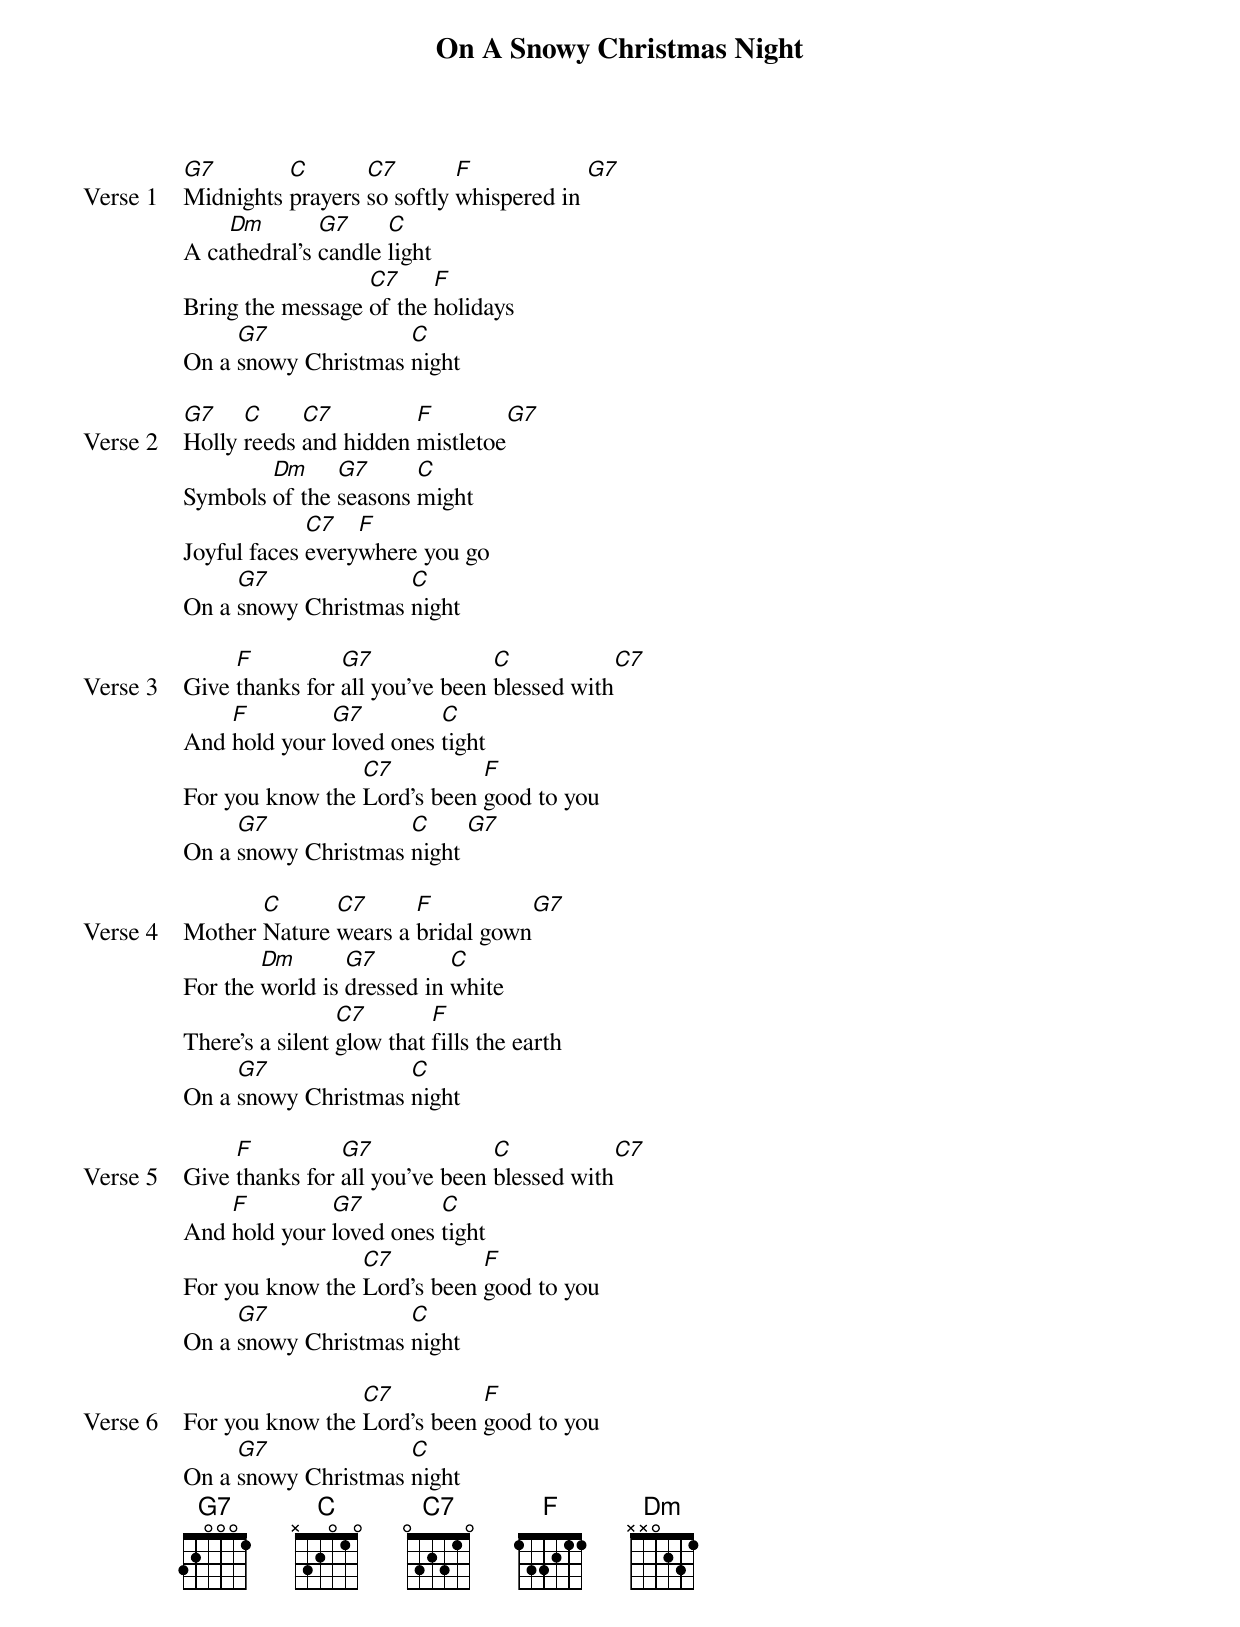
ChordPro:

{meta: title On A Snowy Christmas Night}
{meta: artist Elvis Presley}
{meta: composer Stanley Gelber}
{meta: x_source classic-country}
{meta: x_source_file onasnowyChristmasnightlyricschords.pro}
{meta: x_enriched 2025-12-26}

{start_of_verse: Verse 1}
[G7]Midnights [C]prayers [C7]so softly [F]whispered in [G7]
A ca[Dm]thedral's [G7]candle [C]light
Bring the message [C7]of the [F]holidays
On a [G7]snowy Christmas [C]night
{end_of_verse}

{start_of_verse: Verse 2}
[G7]Holly [C]reeds [C7]and hidden [F]mistletoe[G7]
Symbols [Dm]of the [G7]seasons [C]might
Joyful faces [C7]every[F]where you go
On a [G7]snowy Christmas [C]night
{end_of_verse}

{start_of_verse: Verse 3}
Give [F]thanks for [G7]all you've been [C]blessed with[C7]
And [F]hold your [G7]loved ones [C]tight
For you know the [C7]Lord's been [F]good to you
On a [G7]snowy Christmas [C]night [G7]
{end_of_verse}

{start_of_verse: Verse 4}
Mother [C]Nature [C7]wears a [F]bridal gown[G7]
For the [Dm]world is [G7]dressed in [C]white
There's a silent [C7]glow that [F]fills the earth
On a [G7]snowy Christmas [C]night
{end_of_verse}

{start_of_verse: Verse 5}
Give [F]thanks for [G7]all you've been [C]blessed with[C7]
And [F]hold your [G7]loved ones [C]tight
For you know the [C7]Lord's been [F]good to you
On a [G7]snowy Christmas [C]night
{end_of_verse}

{start_of_verse: Verse 6}
For you know the [C7]Lord's been [F]good to you
On a [G7]snowy Christmas [C]night
{end_of_verse}
